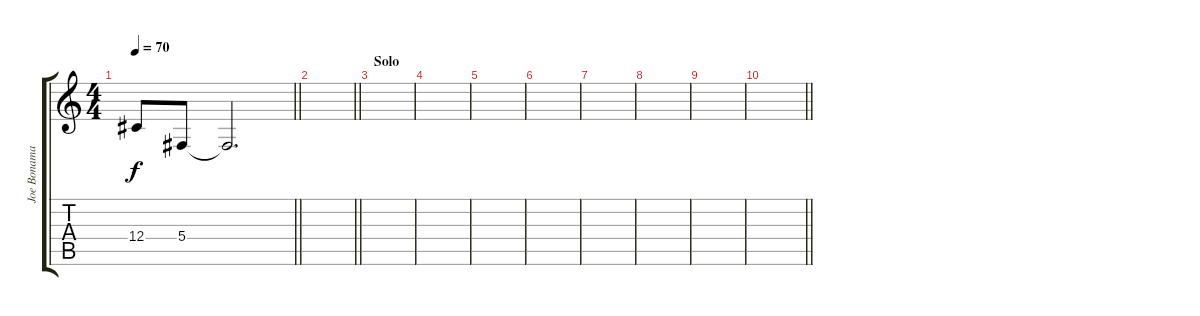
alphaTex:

\track ("Joe Bonamassa - Voice" "Joe Bonama") {instrument pad8sweep}
\staff {score tabs}
\tuning (Eb4 Bb3 Gb3 Db3 Ab2 Eb2) {hide}
\ts (4 4)
\tempo 70
\clef g2
\barLineRight lightlight
\ks c
12.4{t}.8{dy f} 5.4.8 5.4{t}.2{d} |
\barLineRight lightlight
|
\section ("" "Solo")
|
|
|
|
|
|
|
\barLineRight lightlight
